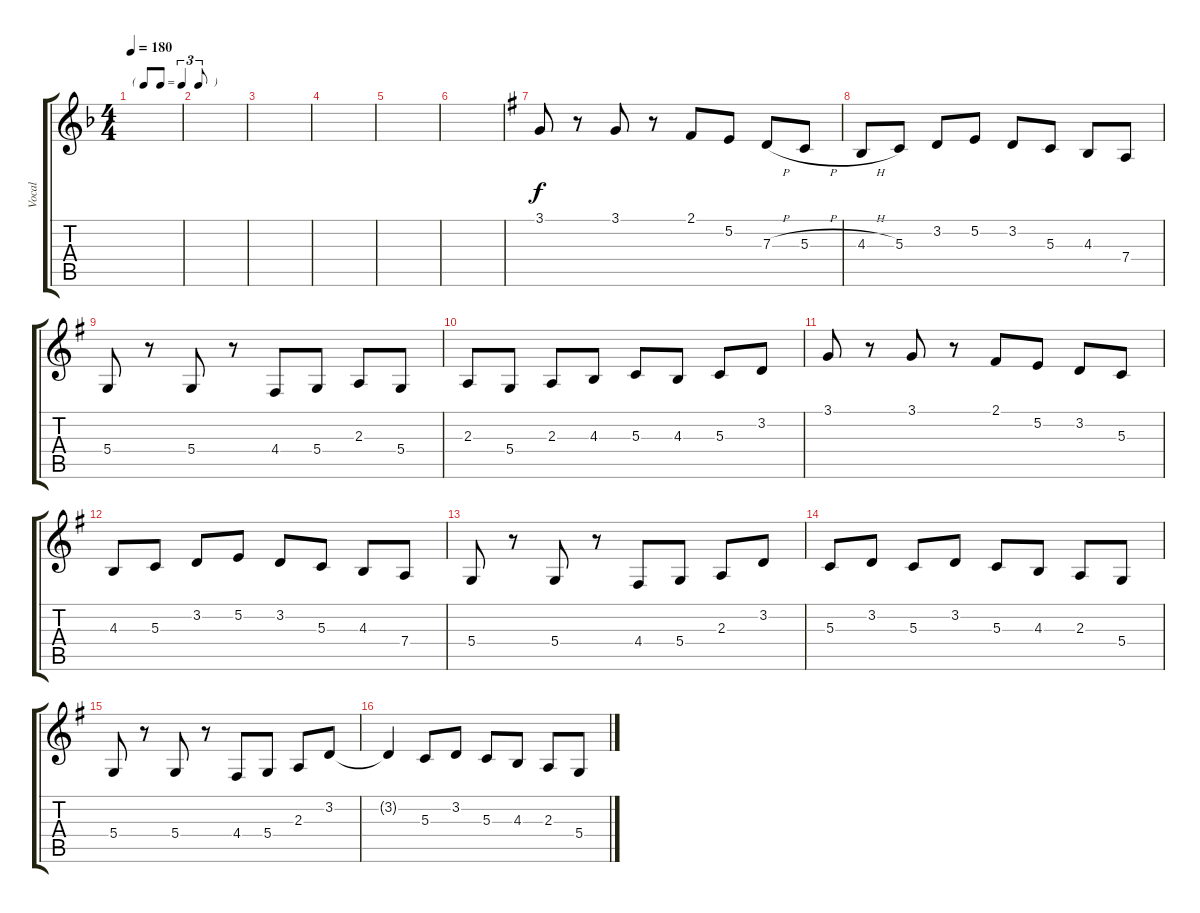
\track ("Vocal" "Vocal") {instrument choiraahs}
\staff {score tabs}
\tuning (E4 B3 G3 D3 A2 E2) {hide}
\ts (4 4)
\tf triplet8th
\tempo 180
\clef g2
\ks f
|
|
|
|
|
|
\ks g
3.1.8 r.8 3.1.8 r.8 2.1.8 5.2.8 7.3{h}.8 5.3{h}.8 |
4.3{h}.8 5.3.8 3.2.8 5.2.8 3.2.8 5.3.8 4.3.8 7.4.8 |
5.4.8 r.8 5.4.8 r.8 4.4.8 5.4.8 2.3.8 5.4.8 |
2.3.8 5.4.8 2.3.8 4.3.8 5.3.8 4.3.8 5.3.8 3.2.8 |
3.1.8 r.8 3.1.8 r.8 2.1.8 5.2.8 3.2.8 5.3.8 |
4.3.8 5.3.8 3.2.8 5.2.8 3.2.8 5.3.8 4.3.8 7.4.8 |
5.4.8 r.8 5.4.8 r.8 4.4.8 5.4.8 2.3.8 3.2.8 |
5.3.8 3.2.8 5.3.8 3.2.8 5.3.8 4.3.8 2.3.8 5.4.8 |
5.4.8 r.8 5.4.8 r.8 4.4.8 5.4.8 2.3.8 3.2.8 |
3.2{t}.4 5.3.8 3.2.8 5.3.8 4.3.8 2.3.8 5.4.8
